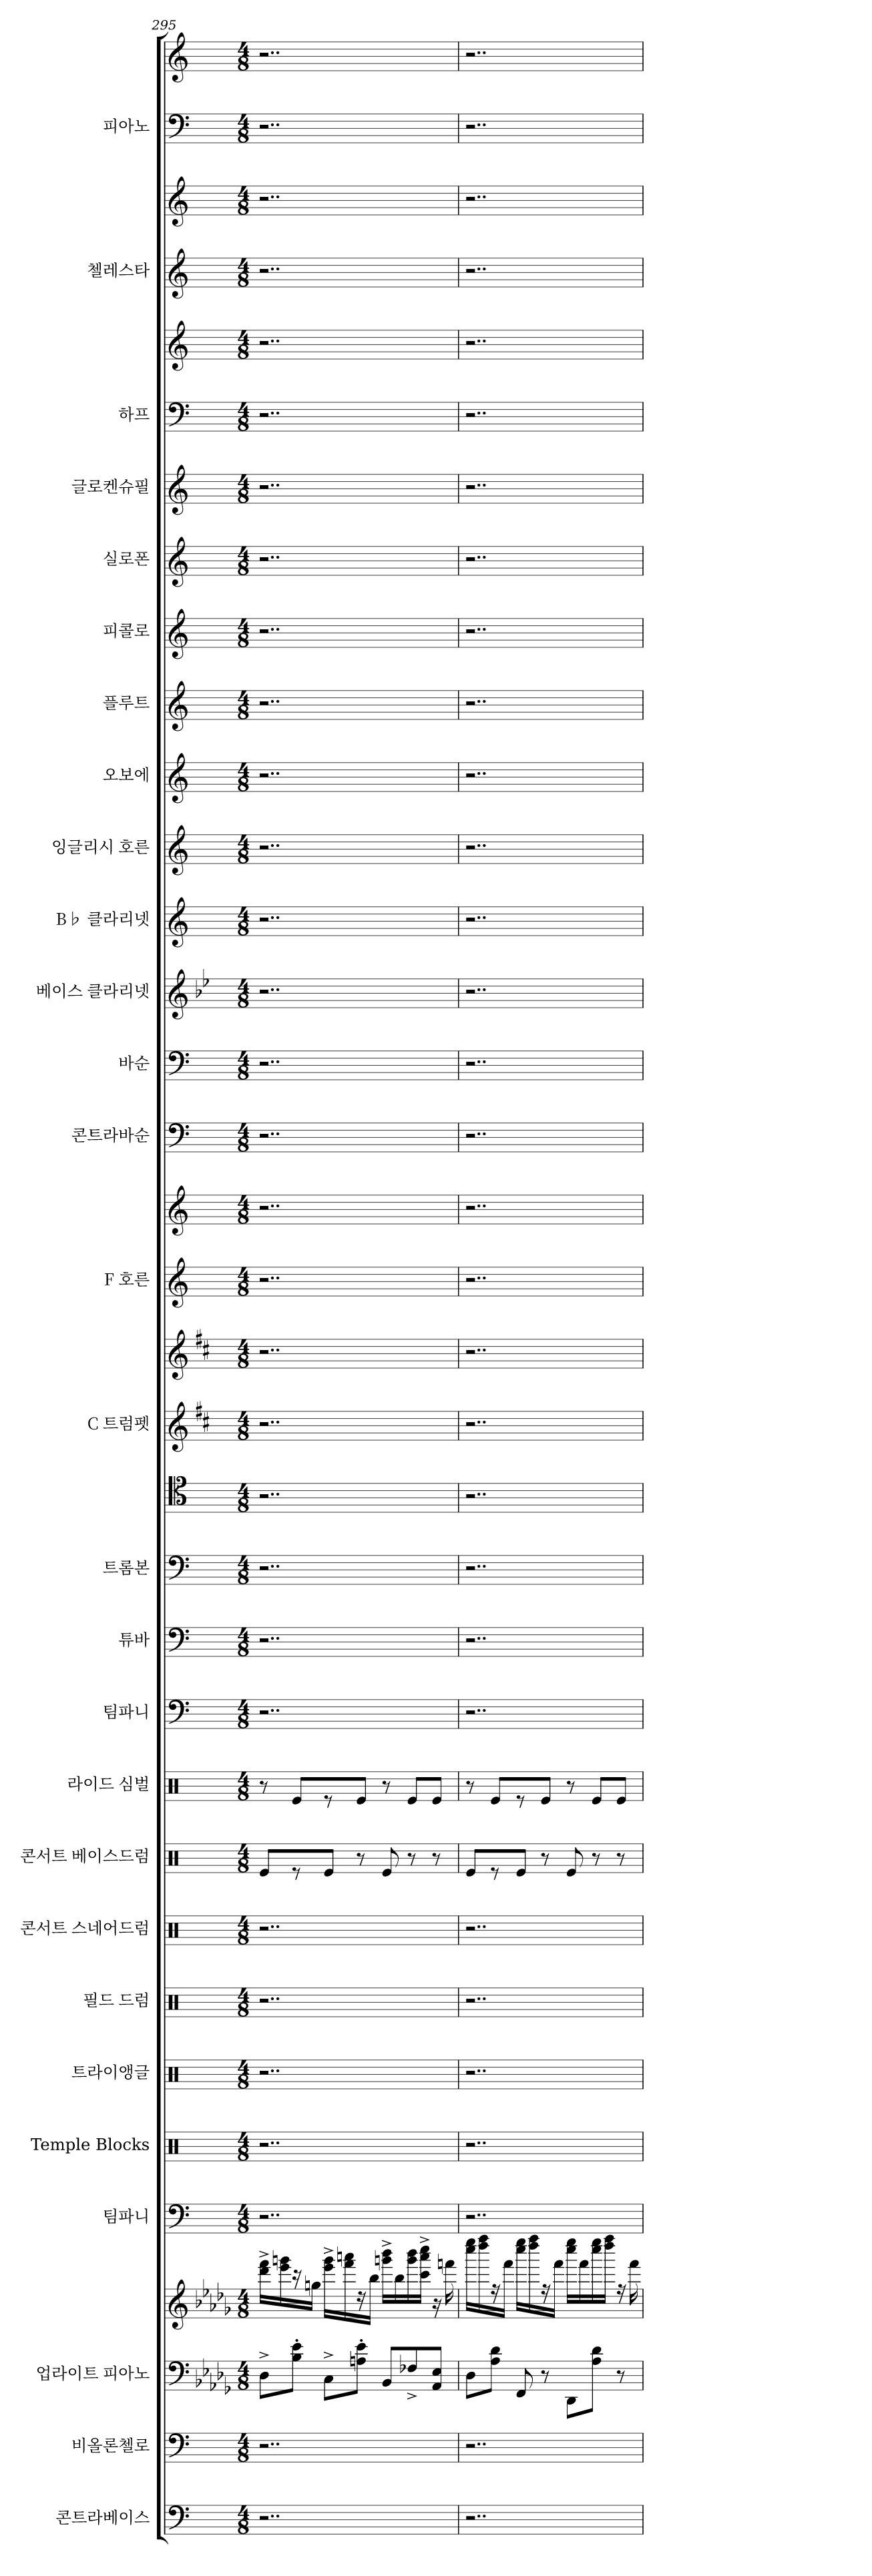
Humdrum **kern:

**kern	**kern	**kern	**kern	**kern	**kern	**kern	**kern	**kern	**kern	**kern	**kern	**kern	**kern	**kern	**kern	**kern	**kern	**kern	**kern	**kern	**kern	**kern	**kern	**kern	**kern	**kern	**kern	**kern	**kern	**kern	**kern	**kern	**kern	**kern
*part28	*part27	*part26	*part26	*part25	*part24	*part23	*part22	*part21	*part20	*part19	*part18	*part17	*part16	*part16	*part15	*part15	*part14	*part14	*part13	*part12	*part11	*part10	*part9	*part8	*part7	*part6	*part5	*part4	*part3	*part3	*part2	*part2	*part1	*part1
*staff35	*staff34	*staff33	*staff32	*staff31	*staff30	*staff29	*staff28	*staff27	*staff26	*staff25	*staff24	*staff23	*staff22	*staff21	*staff20	*staff19	*staff18	*staff17	*staff16	*staff15	*staff14	*staff13	*staff12	*staff11	*staff10	*staff9	*staff8	*staff7	*staff6	*staff5	*staff4	*staff3	*staff2	*staff1
*I"콘트라베이스	*I"비올론첼로	*I"업라이트 피아노	*	*I"팀파니	*I"Temple Blocks	*I"트라이앵글	*I"필드 드럼	*I"콘서트 스네어드럼	*I"콘서트 베이스드럼	*I"라이드 심벌	*I"팀파니	*I"튜바	*I"트롬본	*	*I"C 트럼펫	*	*I"F 호른	*	*I"콘트라바순	*I"바순	*I"베이스 클라리넷	*I"B♭ 클라리넷	*I"잉글리시 호른	*I"오보에	*I"플루트	*I"피콜로	*I"실로폰	*I"글로켄슈필	*I"하프	*	*I"첼레스타	*	*I"피아노	*
*	*	*	*	*	*I'Tmp. Bl.	*	*	*	*	*	*	*	*	*	*	*	*	*	*	*	*	*	*	*	*	*	*	*	*	*	*	*	*	*
!!LO:LB:g=z
*clefF4	*clefF4	*clefF4	*clefG2	*clefF4	*clefX	*clefX	*clefX	*clefX	*clefX	*clefX	*clefF4	*clefF4	*clefF4	*clefC4	*clefG2	*clefG2	*clefG2	*clefG2	*clefF4	*clefF4	*clefG2	*clefG2	*clefG2	*clefG2	*clefG2	*clefG2	*clefG2	*clefG2	*clefF4	*clefG2	*clefG2	*clefG2	*clefF4	*clefG2
*ITrd7c12	*	*	*	*	*	*	*	*	*	*	*	*	*	*	*ITrd1c2	*ITrd1c2	*ITrd4c7	*ITrd4c7	*ITrd7c12	*	*ITrd8c14	*ITrd1c2	*ITrd4c7	*	*	*ITrd-7c-12	*ITrd-7c-12	*ITrd-14c-24	*	*	*ITrd-7c-12	*ITrd-7c-12	*	*
*k[]	*k[]	*k[b-e-a-d-g-]	*k[b-e-a-d-g-]	*k[]	*k[]	*k[]	*k[]	*k[]	*k[]	*k[]	*k[]	*k[]	*k[]	*k[]	*k[]	*k[]	*k[b-]	*k[b-]	*k[]	*k[]	*k[b-e-]	*k[b-e-]	*k[b-]	*k[]	*k[]	*k[]	*k[]	*k[]	*k[]	*k[]	*k[]	*k[]	*k[]	*k[]
*M4/8+3/8	*M4/8+3/8	*M4/8+3/8	*M4/8+3/8	*M4/8+3/8	*M4/8+3/8	*M4/8+3/8	*M4/8+3/8	*M4/8+3/8	*M4/8+3/8	*M4/8+3/8	*M4/8+3/8	*M4/8+3/8	*M4/8+3/8	*M4/8+3/8	*M4/8+3/8	*M4/8+3/8	*M4/8+3/8	*M4/8+3/8	*M4/8+3/8	*M4/8+3/8	*M4/8+3/8	*M4/8+3/8	*M4/8+3/8	*M4/8+3/8	*M4/8+3/8	*M4/8+3/8	*M4/8+3/8	*M4/8+3/8	*M4/8+3/8	*M4/8+3/8	*M4/8+3/8	*M4/8+3/8	*M4/8+3/8	*M4/8+3/8
=295	=295	=295	=295	=295	=295	=295	=295	=295	=295	=295	=295	=295	=295	=295	=295	=295	=295	=295	=295	=295	=295	=295	=295	=295	=295	=295	=295	=295	=295	=295	=295	=295	=295	=295
2..r	2..r	8D-^\L	16ddd-\^ 16fff\^LL	2..r	2..r	2..r	2..r	2..r	8Re/L	8r	2..r	2..r	2..r	2..r	2..r	2..r	2..r	2..r	2..r	2..r	2..r	2..r	2..r	2..r	2..r	2..r	2..r	2..r	2..r	2..r	2..r	2..r	2..r	2..r
.	.	.	16eee-\ 16gggn\	.	.	.	.	.	.	.	.	.	.	.	.	.	.	.	.	.	.	.	.	.	.	.	.	.	.	.	.	.	.	.
.	.	8B-\' 8e-\'J	16r	.	.	.	.	.	8r	8Re/L	.	.	.	.	.	.	.	.	.	.	.	.	.	.	.	.	.	.	.	.	.	.	.	.
.	.	.	16ggn\JJ	.	.	.	.	.	.	.	.	.	.	.	.	.	.	.	.	.	.	.	.	.	.	.	.	.	.	.	.	.	.	.
.	.	8C^\L	16eee-\^ 16ggg\^LL	.	.	.	.	.	8Re/J	8r	.	.	.	.	.	.	.	.	.	.	.	.	.	.	.	.	.	.	.	.	.	.	.	.
.	.	.	16fff\ 16aaan\	.	.	.	.	.	.	.	.	.	.	.	.	.	.	.	.	.	.	.	.	.	.	.	.	.	.	.	.	.	.	.
.	.	8An\' 8e-\'J	16rdd	.	.	.	.	.	8r	8Re/J	.	.	.	.	.	.	.	.	.	.	.	.	.	.	.	.	.	.	.	.	.	.	.	.
.	.	.	16bb-\JJ	.	.	.	.	.	.	.	.	.	.	.	.	.	.	.	.	.	.	.	.	.	.	.	.	.	.	.	.	.	.	.
.	.	8BB-/L	16gggn\^ 16bbb-\^LL	.	.	.	.	.	8Re/	8r	.	.	.	.	.	.	.	.	.	.	.	.	.	.	.	.	.	.	.	.	.	.	.	.
.	.	.	16bb-\	.	.	.	.	.	.	.	.	.	.	.	.	.	.	.	.	.	.	.	.	.	.	.	.	.	.	.	.	.	.	.
.	.	8F-X^/	16ggg\ 16bbb-\	.	.	.	.	.	8r	8Re/L	.	.	.	.	.	.	.	.	.	.	.	.	.	.	.	.	.	.	.	.	.	.	.	.
.	.	.	16ccc\^ 16aaa\^ 16cccc\^JJ	.	.	.	.	.	.	.	.	.	.	.	.	.	.	.	.	.	.	.	.	.	.	.	.	.	.	.	.	.	.	.
.	.	8AA-/ 8E-/J	16r	.	.	.	.	.	8r	8Re/J	.	.	.	.	.	.	.	.	.	.	.	.	.	.	.	.	.	.	.	.	.	.	.	.
.	.	.	16fffn\	.	.	.	.	.	.	.	.	.	.	.	.	.	.	.	.	.	.	.	.	.	.	.	.	.	.	.	.	.	.	.
=296	=296	=296	=296	=296	=296	=296	=296	=296	=296	=296	=296	=296	=296	=296	=296	=296	=296	=296	=296	=296	=296	=296	=296	=296	=296	=296	=296	=296	=296	=296	=296	=296	=296	=296
2..r	2..r	8D-\L	16cccc\ 16eeee-\LL	2..r	2..r	2..r	2..r	2..r	8Re/L	8r	2..r	2..r	2..r	2..r	2..r	2..r	2..r	2..r	2..r	2..r	2..r	2..r	2..r	2..r	2..r	2..r	2..r	2..r	2..r	2..r	2..r	2..r	2..r	2..r
.	.	.	16dddd-\ 16ffff\	.	.	.	.	.	.	.	.	.	.	.	.	.	.	.	.	.	.	.	.	.	.	.	.	.	.	.	.	.	.	.
.	.	8A-\ 8d-\J	16rff	.	.	.	.	.	8r	8Re/L	.	.	.	.	.	.	.	.	.	.	.	.	.	.	.	.	.	.	.	.	.	.	.	.
.	.	.	16fff\JJ	.	.	.	.	.	.	.	.	.	.	.	.	.	.	.	.	.	.	.	.	.	.	.	.	.	.	.	.	.	.	.
.	.	8FF/	16cccc\ 16eeee-\LL	.	.	.	.	.	8Re/J	8r	.	.	.	.	.	.	.	.	.	.	.	.	.	.	.	.	.	.	.	.	.	.	.	.
.	.	.	16dddd-\ 16ffff\	.	.	.	.	.	.	.	.	.	.	.	.	.	.	.	.	.	.	.	.	.	.	.	.	.	.	.	.	.	.	.
.	.	8r	16rff	.	.	.	.	.	8r	8Re/J	.	.	.	.	.	.	.	.	.	.	.	.	.	.	.	.	.	.	.	.	.	.	.	.
.	.	.	16fff\JJ	.	.	.	.	.	.	.	.	.	.	.	.	.	.	.	.	.	.	.	.	.	.	.	.	.	.	.	.	.	.	.
.	.	8DD-\L	16cccc\ 16eeee-\LL	.	.	.	.	.	8Re/	8r	.	.	.	.	.	.	.	.	.	.	.	.	.	.	.	.	.	.	.	.	.	.	.	.
.	.	.	16fff\	.	.	.	.	.	.	.	.	.	.	.	.	.	.	.	.	.	.	.	.	.	.	.	.	.	.	.	.	.	.	.
.	.	8A-\ 8d-\J	16cccc\ 16eeee-\	.	.	.	.	.	8r	8Re/L	.	.	.	.	.	.	.	.	.	.	.	.	.	.	.	.	.	.	.	.	.	.	.	.
.	.	.	16dddd-\ 16ffff\JJ	.	.	.	.	.	.	.	.	.	.	.	.	.	.	.	.	.	.	.	.	.	.	.	.	.	.	.	.	.	.	.
.	.	8r	16rff	.	.	.	.	.	8r	8Re/J	.	.	.	.	.	.	.	.	.	.	.	.	.	.	.	.	.	.	.	.	.	.	.	.
.	.	.	16fff\	.	.	.	.	.	.	.	.	.	.	.	.	.	.	.	.	.	.	.	.	.	.	.	.	.	.	.	.	.	.	.
=	=	=	=	=	=	=	=	=	=	=	=	=	=	=	=	=	=	=	=	=	=	=	=	=	=	=	=	=	=	=	=	=	=	=
*-	*-	*-	*-	*-	*-	*-	*-	*-	*-	*-	*-	*-	*-	*-	*-	*-	*-	*-	*-	*-	*-	*-	*-	*-	*-	*-	*-	*-	*-	*-	*-	*-	*-	*-
